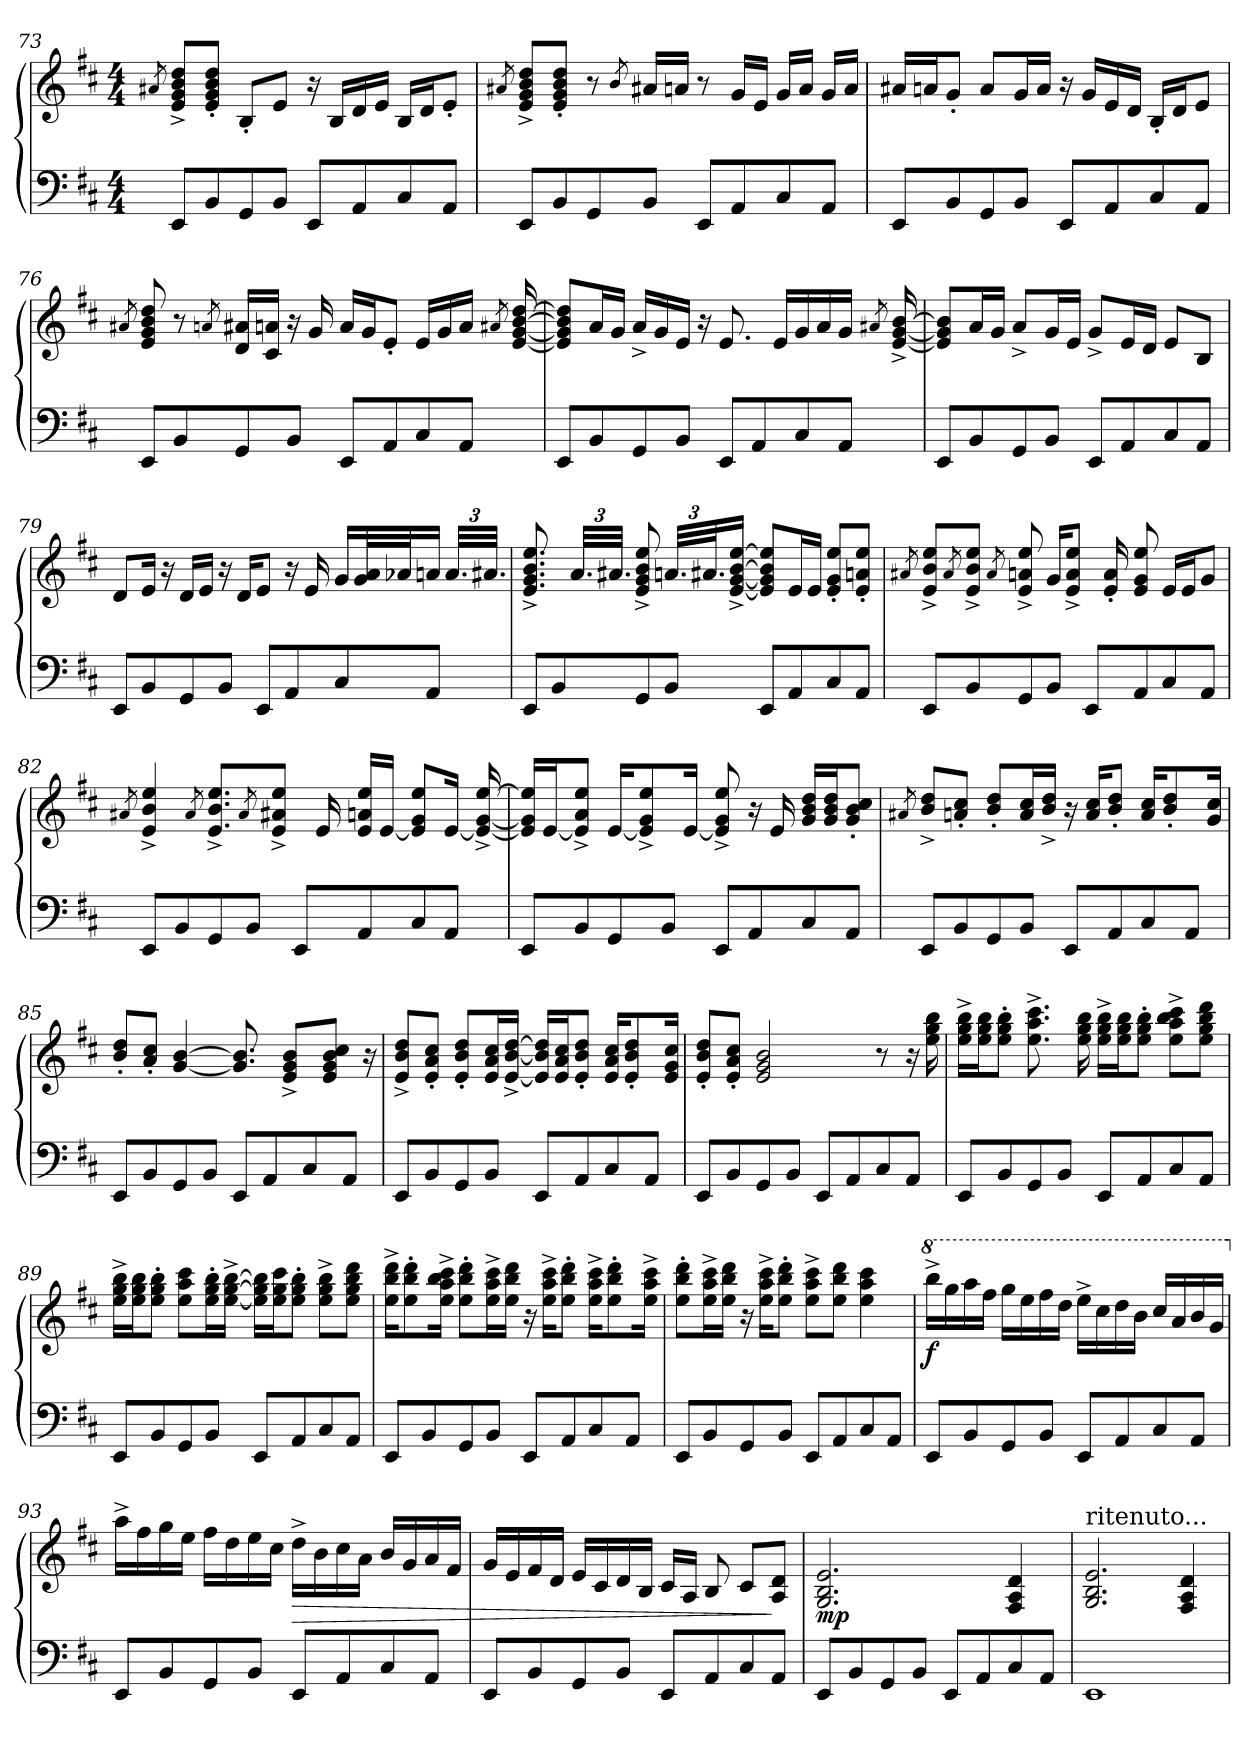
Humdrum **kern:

**kern	**kern	**dynam
*part1	*part1	*part1
*staff2	*staff1	*staff1/2
*clefF4	*clefG2	*
*k[f#c#]	*k[f#c#]	*
*M4/4	*M4/4	*
=73	=73	=73
.	8qa#X/	.
8EE/L	8e/^ 8g/^ 8b/^ 8dd/^L	.
8BB/	8e/' 8g/' 8b/' 8dd/'J	.
8GG/	8B'/L	.
8BB/J	8e/J	.
8EE/L	16r	.
.	16B/LL	.
8AA/	16d/	.
.	16e/JJ	.
8C#/	16B/LL	.
.	16d/J	.
8AA/J	8e'/J	.
!!LO:PB:g=z
=74	=74	=74
.	8qa#X/	.
8EE/L	8e/^ 8g/^ 8b/^ 8dd/^L	.
8BB/	8e/' 8g/' 8b/' 8dd/'J	.
8GG/	8r	.
.	8qb/	.
8BB/J	16a#/LL	.
.	16an/JJ	.
8EE/L	8r	.
8AA/	16g/LL	.
.	16e/JJ	.
8C#/	16g/LL	.
.	16a/JJ	.
8AA/J	16g/LL	.
.	16a/JJ	.
=75	=75	=75
8EE/L	16a#X/LL	.
.	16an/J	.
8BB/	8g'/J	.
8GG/	8a/L	.
8BB/J	16g/L	.
.	16a/JJ	.
8EE/L	16r	.
.	16g/LL	.
8AA/	16e/	.
.	16d/JJ	.
8C#/	16B'/LL	.
.	16d/J	.
8AA/J	8e/J	.
=76	=76	=76
.	8qa#X/	.
8EE/L	8e/ 8g/ 8b/ 8dd/	.
8BB/	8r	.
.	8qan/	.
8GG/	16d/ 16a#X/LL	.
.	16c#/ 16an/JJ	.
8BB/J	16r	.
.	16g/	.
8EE/L	16a/LL	.
.	16g/J	.
8AA/	8e'/J	.
8C#/	16e/LL	.
.	16g/	.
8AA/J	16a/JJ	.
.	8qa#X/	.
.	[16e/ [16g/ [16b/ [16dd/	.
!!LO:LB:g=z
=77	=77	=77
8EE/L	8e/] 8g/] 8b/] 8dd/]L	.
8BB/	16a/L	.
.	16g/JJ	.
8GG/	16a^/LL	.
.	16g/	.
8BB/J	16e/JJ	.
.	16r	.
8EE/L	8.e/	.
8AA/	.	.
.	16e/LL	.
8C#/	16g/	.
.	16a/	.
8AA/J	16g/JJ	.
.	8qa#X/	.
.	[16e/^ [16g/^ [16b/^	.
=78	=78	=78
8EE/L	8e/] 8g/] 8b/]L	.
8BB/	16a/L	.
.	16g/JJ	.
8GG/	8a^/L	.
8BB/J	16g/L	.
.	16e/JJ	.
8EE/L	8g^/L	.
8AA/	16e/L	.
.	16d/JJ	.
8C#/	8e/L	.
8AA/J	8B/J	.
=79	=79	=79
8EE/L	8d/L	.
8BB/	16e/Jk	.
.	16r	.
8GG/	16d/LL	.
.	16e/JJ	.
8BB/J	16r	.
.	16d/KL	.
8EE/L	8e/J	.
8AA/	16r	.
.	16e/	.
8C#/	16g/LL	.
.	32g/ 32a/L	.
.	32a-X/J	.
8AA/J	16an/JJ	.
*	*Xbrackettup	*
.	48.a/LLL	.
.	48.a#X/JJJ	.
!!LO:LB:g=z
=80	=80	=80
8EE/L	8.e/^ 8.g/^ 8.b/^ 8.ee/^	.
8BB/	.	.
.	48.a/LLL	.
.	48.a#X/JJJ	.
8GG/	8e/^ 8g/^ 8b/^ 8ee/^	.
8BB/J	48.an/LLL	.
.	48.a#X/J	.
.	[16e/^ [16g/^ [16b/^ [16ee/^JJ	.
8EE/L	8e/] 8g/] 8b/] 8ee/]L	.
8AA/	16e/L	.
.	16e/JJ	.
8C#/	8e/' 8g/' 8ee/'L	.
8AA/J	8e/' 8an/' 8ee/'J	.
=81	=81	=81
.	8qa#X/	.
8EE/L	8e/^ 8b/^ 8ee/^L	.
.	8qa#/	.
8BB/	8e/^ 8b/^ 8ee/^J	.
.	8qa#/	.
8GG/	8e/^ 8an/^ 8ee/^	.
8BB/J	16g/KL	.
.	8e/^ 8a/^ 8ee/^J	.
8EE/L	.	.
.	16e/' 16a/'	.
8AA/	8e/ 8g/ 8ee/	.
8C#/	16e/LL	.
.	16e/J	.
8AA/J	8g/J	.
=82	=82	=82
.	8qa#X/	.
8EE/L	4e/^ 4b/^ 4ee/^	.
8BB/	.	.
.	8qa#/	.
8GG/	8.e/^ 8.b/^ 8.ee/^L	.
8BB/J	.	.
.	8qa#/	.
.	8e/^ 8a#/^ 8ee/^J	.
8EE/L	.	.
.	16e/	.
8AA/	16e/ 16an/ 16ee/LL	.
.	[16e/JJ	.
8C#/	8e/] 8g/ 8ee/L	.
8AA/J	[16e/Jk	.
.	16e/_^ [16g/^ [16ee/^	.
!!LO:LB:g=z
=83	=83	=83
8EE/L	16e/] 16g/] 16ee/]LL	.
.	[16e/J	.
8BB/	8e/]^ 8a/^ 8ee/^J	.
8GG/	[16e/KL	.
.	8e/]^ 8g/^ 8ee/^	.
8BB/J	.	.
.	[16e/Jk	.
8EE/L	8e/]^ 8g/^ 8ee/^	.
8AA/	16r	.
.	16e/	.
8C#/	16g/ 16b/ 16dd/LL	.
.	16g/ 16b/ 16dd/J	.
8AA/J	8g/' 8b/' 8cc#/'J	.
=84	=84	=84
.	8qa#X/	.
8EE/L	8b/^ 8dd/^L	.
8BB/	8an/' 8cc#/'J	.
8GG/	8b/' 8dd/'L	.
8BB/J	16a/ 16cc#/L	.
.	16b/^ 16dd/^JJ	.
8EE/L	16r	.
.	16a/ 16cc#/KL	.
8AA/	8b/' 8dd/'J	.
8C#/	16a/ 16cc#/KL	.
.	8b/' 8dd/'	.
8AA/J	.	.
.	16g/ 16cc#/Jk	.
=85	=85	=85
8EE/L	8b/' 8dd/'L	.
8BB/	8a/' 8cc#/'J	.
8GG/	[4g/ [4b/	.
8BB/J	.	.
8EE/L	8.g/] 8.b/]	.
8AA/	.	.
.	8e/^ 8g/^ 8b/^L	.
8C#/	.	.
.	8e/ 8g/ 8b/ 8cc#/J	.
8AA/J	.	.
.	16r	.
=86	=86	=86
8EE/L	8e/^ 8b/^ 8dd/^L	.
8BB/	8e/' 8a/' 8cc#/'J	.
8GG/	8e/' 8b/' 8dd/'L	.
8BB/J	16e/ 16a/ 16cc#/L	.
.	[16e/^ [16b/^ [16dd/^JJ	.
8EE/L	16e/] 16b/] 16dd/]LL	.
.	16e/ 16a/ 16cc#/J	.
8AA/	8e/' 8b/' 8dd/'J	.
8C#/	16e/ 16a/ 16cc#/KL	.
.	8e/' 8b/' 8dd/'	.
8AA/J	.	.
.	16e/ 16g/ 16cc#/Jk	.
!!LO:LB:g=z
=87	=87	=87
8EE/L	8e/' 8b/' 8dd/'L	.
8BB/	8e/' 8a/' 8cc#/'J	.
8GG/	2e/ 2g/ 2b/	.
8BB/J	.	.
8EE/L	.	.
8AA/	.	.
8C#/	8r	.
8AA/J	16r	.
.	16ee\ 16gg\ 16bb\	.
=88	=88	=88
8EE/L	16ee\^ 16gg\^ 16bb\^LL	.
.	16ee\ 16gg\ 16bb\J	.
8BB/	8ee\' 8gg\' 8bb\'J	.
8GG/	8.ee\^ 8.aa\^ 8.ccc#\^	.
8BB/J	.	.
.	16ee\ 16gg\ 16bb\	.
8EE/L	16ee\^ 16gg\^ 16bb\^LL	.
.	16ee\ 16gg\ 16bb\J	.
8AA/	8ee\' 8gg\' 8bb\'J	.
8C#/	8ee\^ 8aa\^ 8bb\^ 8ccc#\^L	.
8AA/J	8ee\ 8gg\ 8bb\ 8ddd\J	.
=89	=89	=89
8EE/L	16ee\^ 16gg\^ 16bb\^LL	.
.	16ee\ 16gg\ 16bb\J	.
8BB/	8ee\' 8gg\' 8bb\'J	.
8GG/	8ee\ 8aa\ 8ccc#\L	.
8BB/J	16ee\' 16gg\' 16bb\'L	.
.	[16ee\^ [16gg\^ [16bb\^JJ	.
8EE/L	16ee\] 16gg\] 16bb\]LL	.
.	16ee\ 16gg\ 16ccc#\J	.
8AA/	8ee\' 8gg\' 8bb\'J	.
8C#/	8ee\^ 8gg\^ 8bb\^L	.
8AA/J	8ee\ 8gg\ 8bb\ 8ddd\J	.
!!LO:LB:g=z
=90	=90	=90
8EE/L	16ee\^ 16bb\^ 16ddd\^KL	.
.	8ee\' 8bb\' 8ddd\'	.
8BB/	.	.
.	16ee\^ 16aa\^ 16bb\^ 16ccc#\^Jk	.
8GG/	8ee\' 8bb\' 8ddd\'L	.
8BB/J	16ee\^ 16aa\^ 16ccc#\^L	.
.	16ee\ 16bb\ 16ddd\JJ	.
8EE/L	16r	.
.	16ee\^ 16aa\^ 16ccc#\^KL	.
8AA/	8ee\' 8bb\' 8ddd\'J	.
8C#/	16ee\^ 16aa\^ 16ccc#\^KL	.
.	8ee\' 8bb\' 8ddd\'	.
8AA/J	.	.
.	16ee\^ 16aa\^ 16ccc#\^Jk	.
=91	=91	=91
8EE/L	8ee\' 8bb\' 8ddd\'L	.
8BB/	16ee\^ 16aa\^ 16ccc#\^L	.
.	16ee\ 16bb\ 16ddd\JJ	.
8GG/	16r	.
.	16ee\^ 16aa\^ 16ccc#\^KL	.
8BB/J	8ee\' 8bb\' 8ddd\'J	.
8EE/L	8ee\^ 8aa\^ 8ccc#\^L	.
8AA/	8ee\ 8bb\ 8ddd\J	.
8C#/	4ee\ 4aa\ 4ccc#\	.
8AA/J	.	.
=92	=92	=92
*	*8va	*
!	!	!LO:DY:b
8EE/L	16bbb^\LL	f
.	16ggg\	.
8BB/	16aaa\	.
.	16fff#\JJ	.
8GG/	16ggg\LL	.
.	16eee\	.
8BB/J	16fff#\	.
.	16ddd\JJ	.
8EE/L	16eee^\LL	.
.	16ccc#\	.
8AA/	16ddd\	.
.	16bb\JJ	.
8C#/	16ccc#/LL	.
.	16aa/	.
8AA/J	16bb/	.
.	16gg/JJ	.
!!LO:PB:g=z
=93	=93	=93
*	*X8va	*
8EE/L	16aa^\LL	.
.	16ff#\	.
8BB/	16gg\	.
.	16ee\JJ	.
8GG/	16ff#\LL	.
.	16dd\	.
8BB/J	16ee\	.
.	16cc#\JJ	.
!	!	!LO:HP:b
8EE/L	16dd^\LL	>
.	16b\	.
8AA/	16cc#\	.
.	16a\JJ	.
8C#/	16b/LL	.
.	16g/	.
8AA/J	16a/	.
.	16f#/JJ	.
=94	=94	=94
8EE/L	16g/LL	.
.	16e/	.
8BB/	16f#/	.
.	16d/JJ	.
8GG/	16e/LL	.
.	16c#/	.
8BB/J	16d/	.
.	16B/JJ	.
8EE/L	16c#/LL	.
.	16A/JJ	.
8AA/	8B/	.
8C#/	8c#/L	.
8AA/J	8A/ 8d/J	]
=95	=95	=95
!	!	!LO:DY:b
8EE/L	2.G/ 2.B/ 2.e/	mp
8BB/	.	.
8GG/	.	.
8BB/J	.	.
8EE/L	.	.
8AA/	.	.
8C#/	4F#/ 4A/ 4d/	.
8AA/J	.	.
=96	=96	=96
*	*MM98	*
!	!LO:TX:a:t=ritenuto...	!
1EE	2.G/ 2.B/ 2.e/	.
.	4F#/ 4A/ 4d/	.
=	=	=
*-	*-	*-
